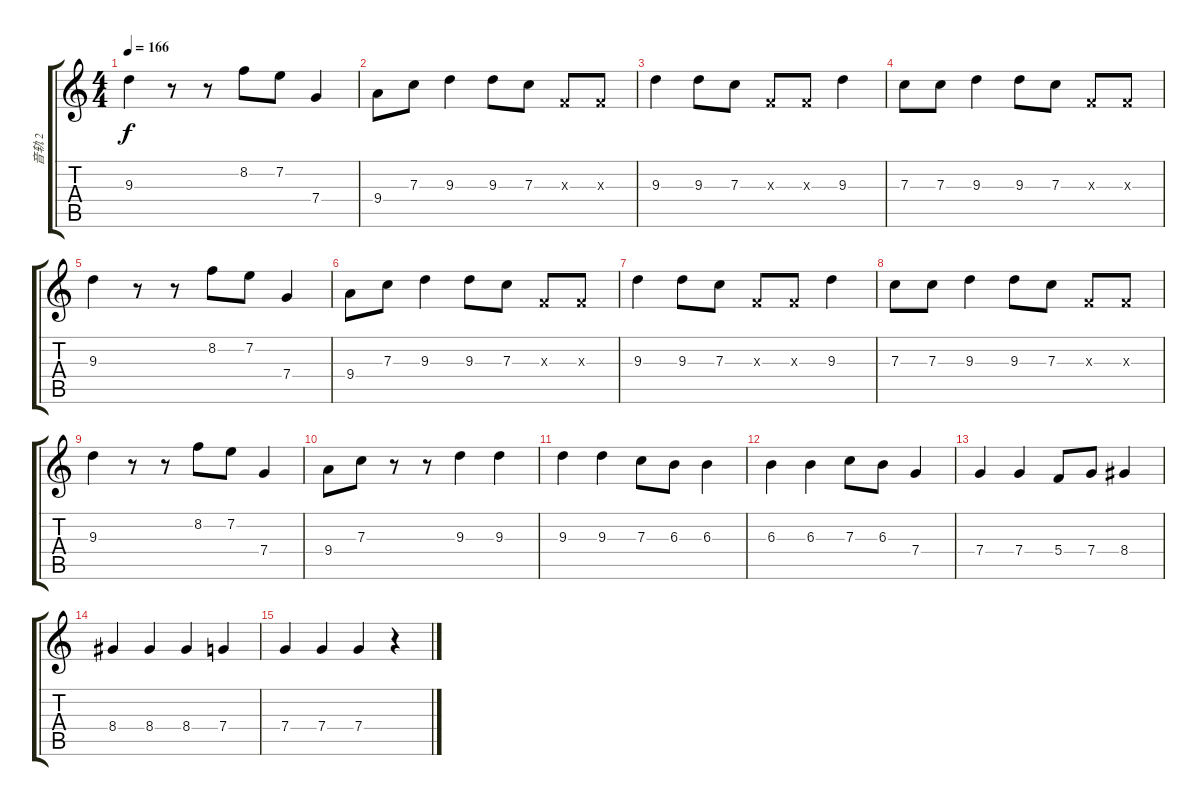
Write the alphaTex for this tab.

\track ("音轨 2" "音轨 2") {instrument overdrivenguitar}
\staff {score tabs}
\tuning (D4 A3 F3 C3 G2 C2) {hide}
\ts (4 4)
\tempo 166
\clef g2
\ks c
9.3.4{dy f} r.8 r.8 8.2.8 7.2.8 7.4.4 |
9.4.8 7.3.8 9.3.4 9.3.8 7.3.8 0.3{x}.8 0.3{x}.8 |
9.3.4 9.3.8 7.3.8 0.3{x}.8 0.3{x}.8 9.3.4 |
7.3.8 7.3.8 9.3.4 9.3.8 7.3.8 0.3{x}.8 0.3{x}.8 |
9.3.4 r.8 r.8 8.2.8 7.2.8 7.4.4 |
9.4.8 7.3.8 9.3.4 9.3.8 7.3.8 0.3{x}.8 0.3{x}.8 |
9.3.4 9.3.8 7.3.8 0.3{x}.8 0.3{x}.8 9.3.4 |
7.3.8 7.3.8 9.3.4 9.3.8 7.3.8 0.3{x}.8 0.3{x}.8 |
9.3.4 r.8 r.8 8.2.8 7.2.8 7.4.4 |
9.4.8 7.3.8 r.8 r.8 9.3.4 9.3.4 |
9.3.4 9.3.4 7.3.8 6.3.8 6.3.4 |
6.3.4 6.3.4 7.3.8 6.3.8 7.4.4 |
7.4.4 7.4.4 5.4.8 7.4.8 8.4.4 |
8.4.4 8.4.4 8.4.4 7.4.4 |
7.4.4 7.4.4 7.4.4 r.4
